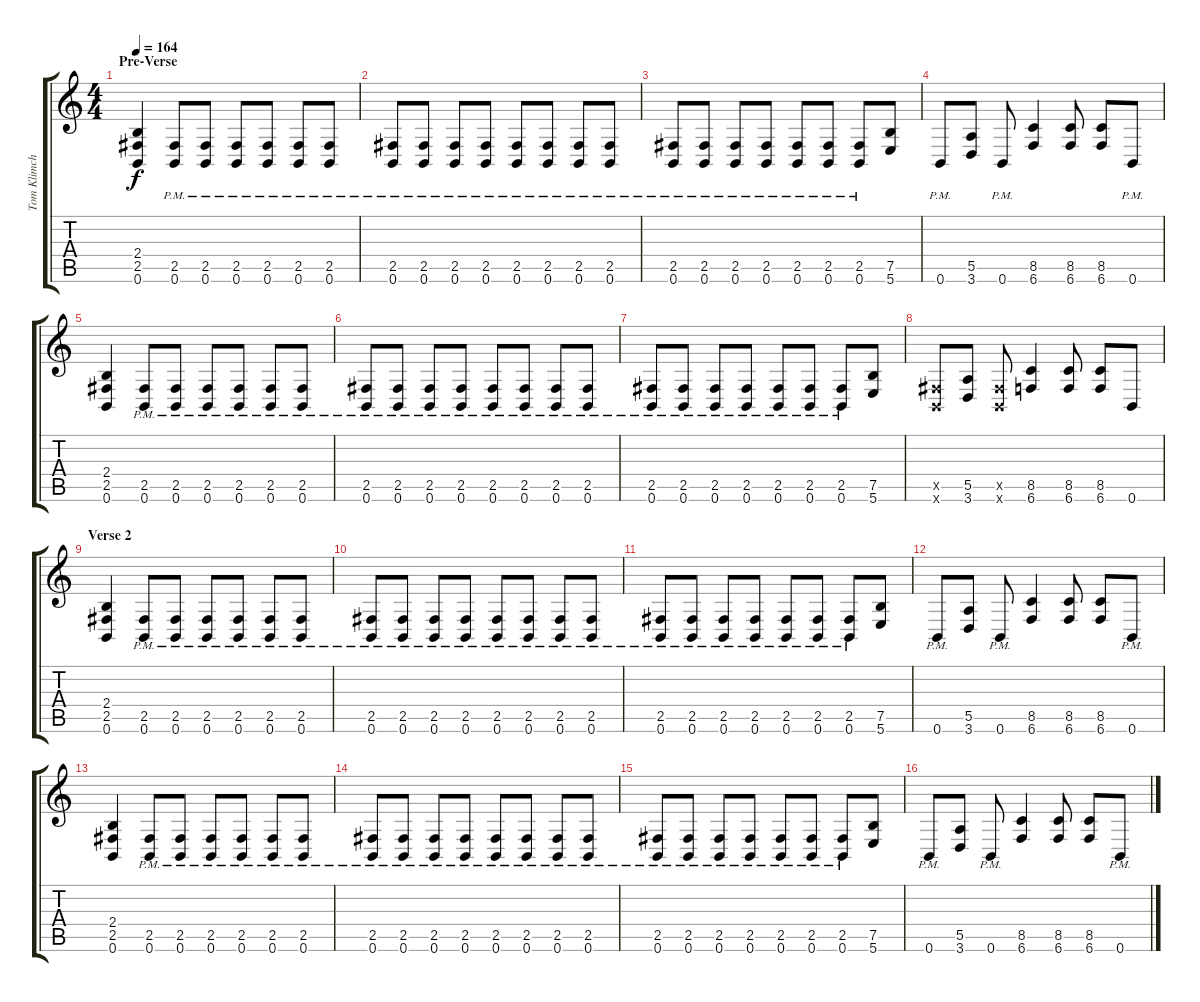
\track ("Tom Klimchuck (lead guitar)" "Tom Klimch") {instrument distortionguitar}
\staff {score tabs}
\tuning (B3 Gb3 D3 A2 E2 B1) {hide}
\ts (4 4)
\section ("" "Pre-Verse")
\tempo 164
\clef g2
\ks c
(2.4 2.5 0.6).4{dy f volume 16} (2.5{pm} 0.6{pm}).8 (2.5{pm} 0.6{pm}).8 (2.5{pm} 0.6{pm}).8 (2.5{pm} 0.6{pm}).8 (2.5{pm} 0.6{pm}).8 (2.5{pm} 0.6{pm}).8 |
(2.5{pm} 0.6{pm}).8 (2.5{pm} 0.6{pm}).8 (2.5{pm} 0.6{pm}).8 (2.5{pm} 0.6{pm}).8 (2.5{pm} 0.6{pm}).8 (2.5{pm} 0.6{pm}).8 (2.5{pm} 0.6{pm}).8 (2.5{pm} 0.6{pm}).8 |
(2.5{pm} 0.6{pm}).8 (2.5{pm} 0.6{pm}).8 (2.5{pm} 0.6{pm}).8 (2.5{pm} 0.6{pm}).8 (2.5{pm} 0.6{pm}).8 (2.5{pm} 0.6{pm}).8 (2.5{pm} 0.6{pm}).8 (7.5 5.6).8 |
0.6{pm}.8 (5.5 3.6).8 0.6{pm}.8 (8.5 6.6).4 (8.5 6.6).8 (8.5 6.6).8 0.6{pm}.8 |
(2.4 2.5 0.6).4 (2.5{pm} 0.6{pm}).8 (2.5{pm} 0.6{pm}).8 (2.5{pm} 0.6{pm}).8 (2.5{pm} 0.6{pm}).8 (2.5{pm} 0.6{pm}).8 (2.5{pm} 0.6{pm}).8 |
(2.5{pm} 0.6{pm}).8 (2.5{pm} 0.6{pm}).8 (2.5{pm} 0.6{pm}).8 (2.5{pm} 0.6{pm}).8 (2.5{pm} 0.6{pm}).8 (2.5{pm} 0.6{pm}).8 (2.5{pm} 0.6{pm}).8 (2.5{pm} 0.6{pm}).8 |
(2.5{pm} 0.6{pm}).8 (2.5{pm} 0.6{pm}).8 (2.5{pm} 0.6{pm}).8 (2.5{pm} 0.6{pm}).8 (2.5{pm} 0.6{pm}).8 (2.5{pm} 0.6{pm}).8 (2.5{pm} 0.6{pm}).8 (7.5 5.6).8 |
(2.5{x} 0.6{x}).8 (5.5 3.6).8 (2.5{x} 0.6{x}).8 (8.5 6.6).4 (8.5 6.6).8 (8.5 6.6).8 0.6.8 |
\section ("" "Verse 2")
(2.4 2.5 0.6).4 (2.5{pm} 0.6{pm}).8 (2.5{pm} 0.6{pm}).8 (2.5{pm} 0.6{pm}).8 (2.5{pm} 0.6{pm}).8 (2.5{pm} 0.6{pm}).8 (2.5{pm} 0.6{pm}).8 |
(2.5{pm} 0.6{pm}).8 (2.5{pm} 0.6{pm}).8 (2.5{pm} 0.6{pm}).8 (2.5{pm} 0.6{pm}).8 (2.5{pm} 0.6{pm}).8 (2.5{pm} 0.6{pm}).8 (2.5{pm} 0.6{pm}).8 (2.5{pm} 0.6{pm}).8 |
(2.5{pm} 0.6{pm}).8 (2.5{pm} 0.6{pm}).8 (2.5{pm} 0.6{pm}).8 (2.5{pm} 0.6{pm}).8 (2.5{pm} 0.6{pm}).8 (2.5{pm} 0.6{pm}).8 (2.5{pm} 0.6{pm}).8 (7.5 5.6).8 |
0.6{pm}.8 (5.5 3.6).8 0.6{pm}.8 (8.5 6.6).4 (8.5 6.6).8 (8.5 6.6).8 0.6{pm}.8 |
(2.4 2.5 0.6).4 (2.5{pm} 0.6{pm}).8 (2.5{pm} 0.6{pm}).8 (2.5{pm} 0.6{pm}).8 (2.5{pm} 0.6{pm}).8 (2.5{pm} 0.6{pm}).8 (2.5{pm} 0.6{pm}).8 |
(2.5{pm} 0.6{pm}).8 (2.5{pm} 0.6{pm}).8 (2.5{pm} 0.6{pm}).8 (2.5{pm} 0.6{pm}).8 (2.5{pm} 0.6{pm}).8 (2.5{pm} 0.6{pm}).8 (2.5{pm} 0.6{pm}).8 (2.5{pm} 0.6{pm}).8 |
(2.5{pm} 0.6{pm}).8 (2.5{pm} 0.6{pm}).8 (2.5{pm} 0.6{pm}).8 (2.5{pm} 0.6{pm}).8 (2.5{pm} 0.6{pm}).8 (2.5{pm} 0.6{pm}).8 (2.5{pm} 0.6{pm}).8 (7.5 5.6).8 |
0.6{pm}.8 (5.5 3.6).8 0.6{pm}.8 (8.5 6.6).4 (8.5 6.6).8 (8.5 6.6).8 0.6{pm}.8
